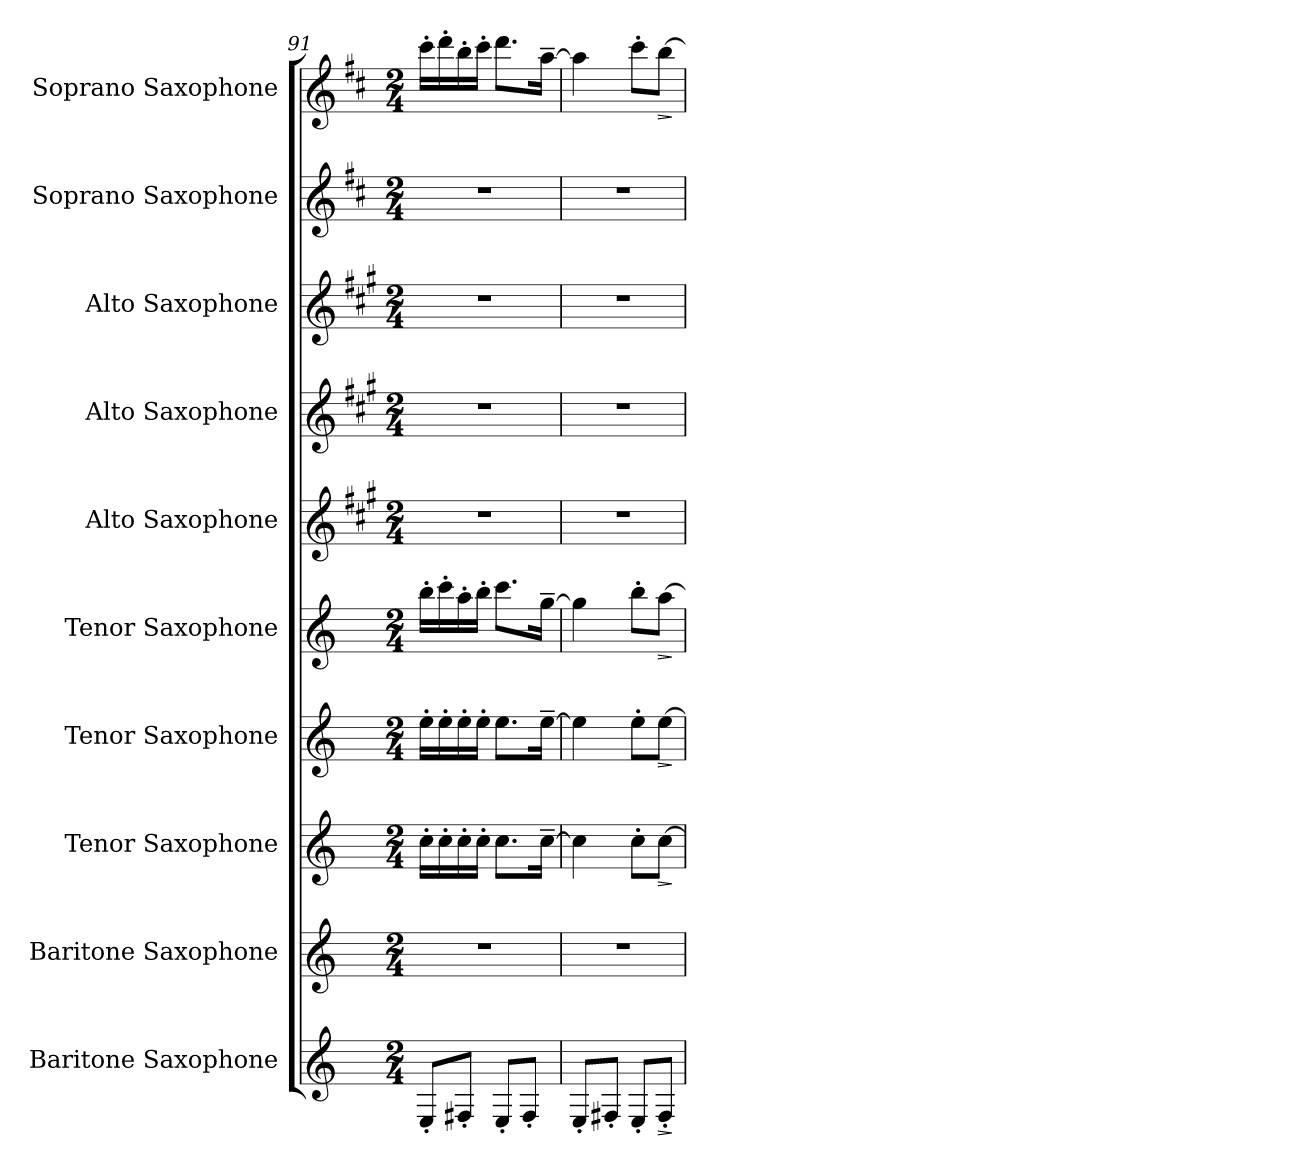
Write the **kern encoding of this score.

**kern	**dynam	**kern	**kern	**dynam	**kern	**dynam	**kern	**dynam	**kern	**kern	**kern	**kern	**kern	**dynam
*part10	*part10	*part9	*part8	*part8	*part7	*part7	*part6	*part6	*part5	*part4	*part3	*part2	*part1	*part1
*staff10	*staff10	*staff9	*staff8	*staff8	*staff7	*staff7	*staff6	*staff6	*staff5	*staff4	*staff3	*staff2	*staff1	*staff1
*I"Baritone Saxophone	*	*I"Baritone Saxophone	*I"Tenor Saxophone	*	*I"Tenor Saxophone	*	*I"Tenor Saxophone	*	*I"Alto Saxophone	*I"Alto Saxophone	*I"Alto Saxophone	*I"Soprano Saxophone	*I"Soprano Saxophone	*
*I'Bar. Sax.	*	*I'Bar. Sax.	*I'T. Sax.	*	*I'T. Sax.	*	*I'T. Sax.	*	*I'A. Sax.	*I'A. Sax.	*I'A. Sax.	*I'S. Sax.	*I'S. Sax.	*
*clefG2	*	*clefG2	*clefG2	*	*clefG2	*	*clefG2	*	*clefG2	*clefG2	*clefG2	*clefG2	*clefG2	*
*ITrd12c21	*	*ITrd12c21	*ITrd8c14	*	*ITrd8c14	*	*ITrd8c14	*	*ITrd5c9	*ITrd5c9	*ITrd5c9	*ITrd1c2	*ITrd1c2	*
*k[]	*	*k[]	*k[]	*	*k[]	*	*k[]	*	*k[]	*k[]	*k[]	*k[]	*k[]	*
*M2/4	*	*M2/4	*M2/4	*	*M2/4	*	*M2/4	*	*M2/4	*M2/4	*M2/4	*M2/4	*M2/4	*
=91	=91	=91	=91	=91	=91	=91	=91	=91	=91	=91	=91	=91	=91	=91
8EE'/L	.	2r	16c'\LL	.	16e'\LL	.	16b'\LL	.	2r	2r	2r	2r	16bb'\LL	.
.	.	.	16c'\	.	16e'\	.	16cc'\	.	.	.	.	.	16ccc'\	.
8FF#X'/J	.	.	16c'\	.	16e'\	.	16a'\	.	.	.	.	.	16aa'\	.
.	.	.	16c'\JJ	.	16e'\JJ	.	16b'\JJ	.	.	.	.	.	16bb'\JJ	.
8EE'/L	.	.	8.c\L	.	8.e\L	.	8.cc\L	.	.	.	.	.	8.ccc\L	.
8FF#'/J	.	.	.	.	.	.	.	.	.	.	.	.	.	.
.	.	.	[16c~\Jk	.	[16e~\Jk	.	[16g~\Jk	.	.	.	.	.	[16gg~\Jk	.
=92	=92	=92	=92	=92	=92	=92	=92	=92	=92	=92	=92	=92	=92	=92
8EE'/L	.	2r	4c\]	.	4e\]	.	4g\]	.	2r	2r	2r	2r	4gg\]	.
8FF#X'/J	.	.	.	.	.	.	.	.	.	.	.	.	.	.
8EE'/L	.	.	8c'\L	.	8e'\L	.	8b'\L	.	.	.	.	.	8bb'\L	.
!	!LO:HP:b	!	!	!LO:HP:b	!	!LO:HP:b	!	!LO:HP:b	!	!	!	!	!	!LO:HP:b
8FF#'/J	>	.	[8c\J	>	[8e\J	>	[8a\J	>	.	.	.	.	[8aa\J	>
.	]	.	.	]	.	]	.	]	.	.	.	.	.	]
=	=	=	=	=	=	=	=	=	=	=	=	=	=	=
*-	*-	*-	*-	*-	*-	*-	*-	*-	*-	*-	*-	*-	*-	*-
